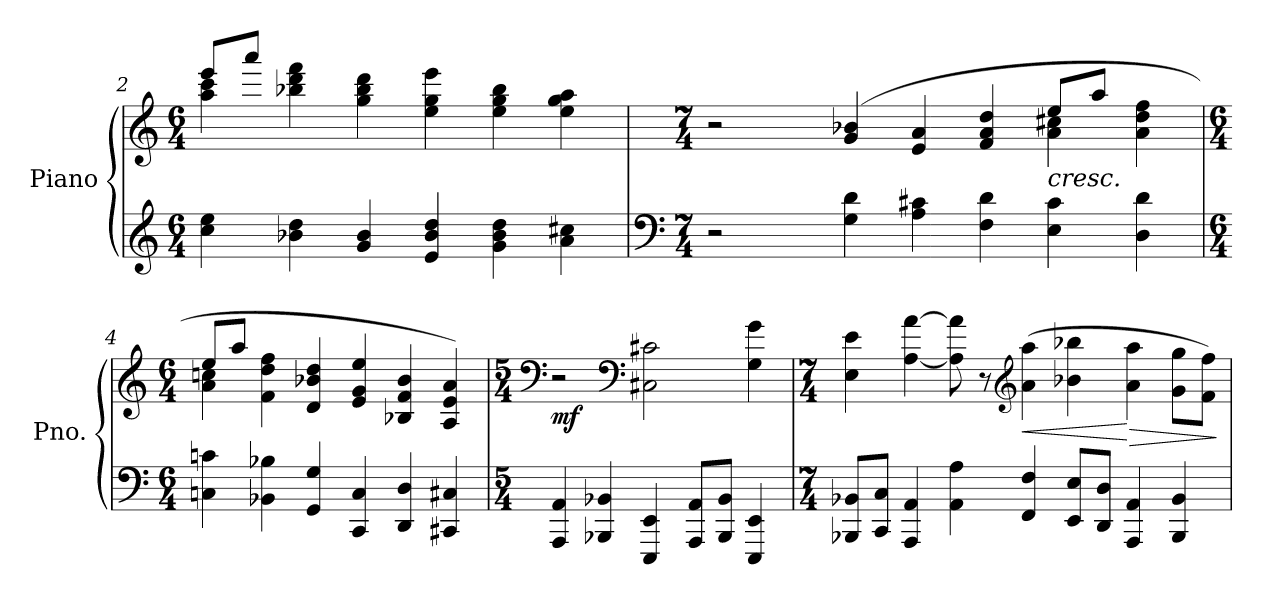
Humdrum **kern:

**kern	**kern	**dynam
*part1	*part1	*part1
*staff2	*staff1	*staff1/2
*I"Piano	*	*
*I'Pno.	*	*
*clefG2	*clefG2	*
*k[]	*k[]	*
*M6/4	*M6/4	*
=2	=2	=2
*	*^	*
4cc\ 4ee\	8eee/L	4aa\ 4ccc\	.
.	8aaa/J	.	.
4b-X\ 4dd\	4bb-X\ 4ddd\ 4fff\	1ryy	.
4g/ 4b-/	4gg\ 4bb-\ 4ddd\	.	.
4e/ 4b-/ 4dd/	4ee\ 4gg\ 4eee\	.	.
4g\ 4b-\ 4dd\	4ee\ 4gg\ 4bb-\	.	.
4a\ 4cc#X\	4ee\ 4gg\ 4aa\	4ryy	.
=3	=3	=3	=3
*clefF4	*	*	*
*M7/4	*M7/4	*	*
2r	2r	4ryy	.
*	*v	*v	*
4G\ 4d\	(>4g/ 4b-X/	.
4A\ 4c#X\	4e/ 4a/	.
4F\ 4d\	4f/ 4a/ 4dd/	.
*	*^	*
!	!LO:TX:b:i:t=cresc.	!	!
4E\ 4c#\	8ee/L	4a\ 4cc#X\	.
.	8aa/J	.	.
4D\ 4d\	4a\ 4dd\ 4ff\	4ryy	.
!!LO:LB:g=z	!!
=4	=4	=4	=4
*M6/4	*M6/4	*	*
4Cn\ 4cn\	8ee/L	4a\ 4ccn\	.
.	8aa/J	.	.
4BB-X\ 4B-X\	4f\ 4dd\ 4ff\	1ryy	.
4GG/ 4G/	4d/ 4b-X/ 4dd/	.	.
4CC/ 4C/	4e/ 4g/ 4ee/	.	.
4DD/ 4D/	4B-X/ 4f/ 4b-/	.	.
4CC#X/ 4C#X/	4A/ 4e/ 4a/)	4ryy	.
*	*v	*v	*
=5	=5	=5
*M5/4	*M5/4	*
*	*^	*
!	!	!	!LO:DY:b
*	*v	*v	*
4AAA/ 4AA/	2r	mf
4BBB-X/ 4BB-X/	.	.
*	*clefF4	*
4EEE/ 4EE/	2C#X\ 2c#X\	.
8AAA/ 8AA/L	.	.
8BBB-/ 8BB-/J	.	.
4EEE/ 4EE/	4G\ 4g\	.
=6	=6	=6
*M7/4	*M7/4	*
8BBB-X/ 8BB-X/L	4E\ 4e\	.
8CC/ 8C/J	.	.
4AAA/ 4AA/	[4A\ [4a\	.
4AA\ 4A\	8A\] 8a\]	.
.	8r	.
*	*clefG2	*
!	!	!LO:HP:b
4FF/ 4F/	(>4a\ 4aa\	<
8EE/ 8E/L	4b-X\ 4bb-X\	.
8DD/ 8D/J	.	.
!	!	!LO:HP:n=1:b
4AAA/ 4AA/	4a\ 4aa\	[ >
4BBB-/ 4BB-/	8g\ 8gg\L	.
.	8f\ 8ff\J)	.
.	.	]
=	=	=
*-	*-	*-
